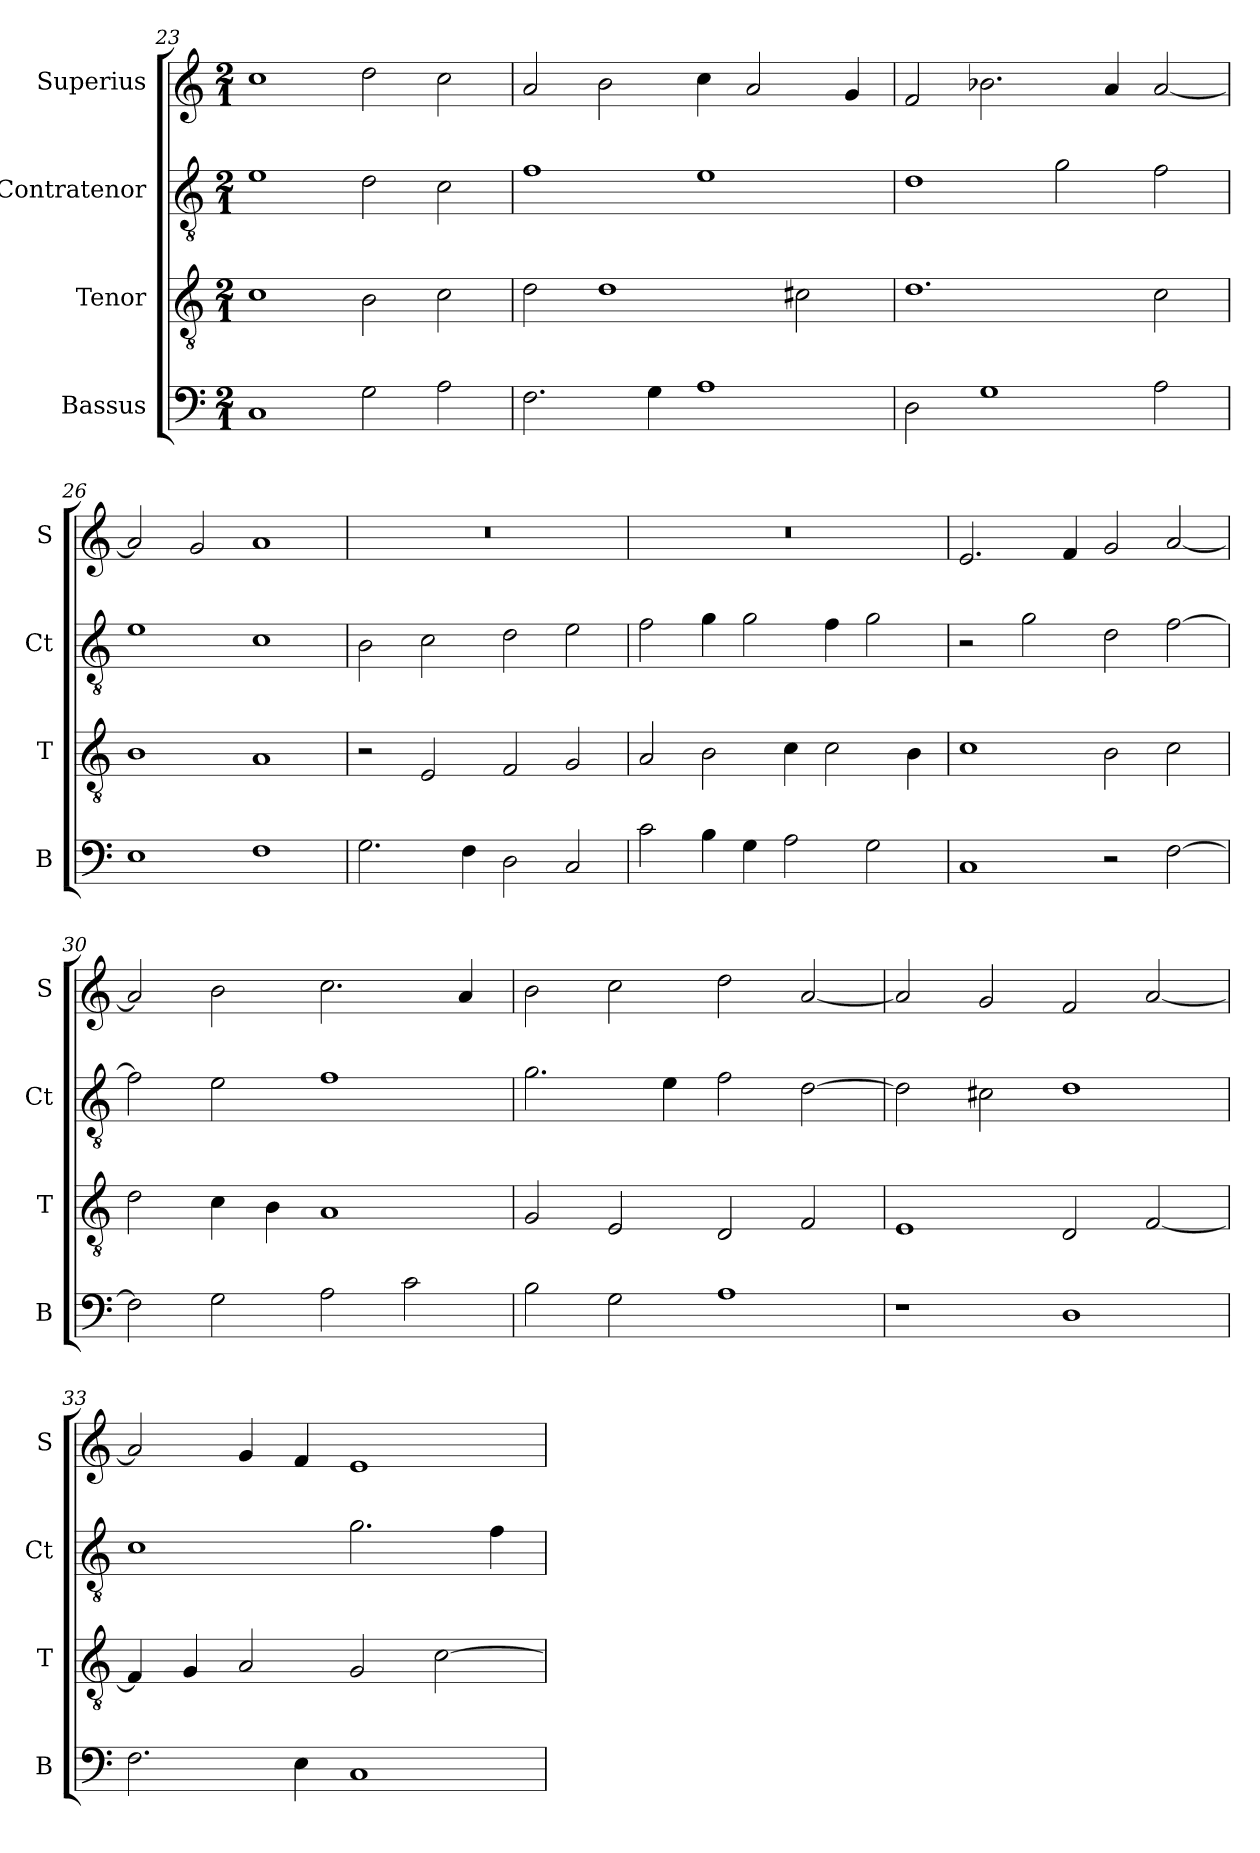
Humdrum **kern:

**kern	**kern	**kern	**kern
*part4	*part3	*part2	*part1
*staff4	*staff3	*staff2	*staff1
*I"Bassus	*I"Tenor	*I"Contratenor	*I"Superius
*I'B	*I'T	*I'Ct	*I'S
*clefF4	*clefGv2	*clefGv2	*clefG2
*k[]	*k[]	*k[]	*k[]
*M2/1	*M2/1	*M2/1	*M2/1
=23	=23	=23	=23
1C	1c	1e	1cc
2G\	2B\	2d\	2dd\
2A\	2c\	2c\	2cc\
=24	=24	=24	=24
2.F\	2d\	1f	2a/
.	1d	.	2b\
4G\	.	.	.
1A	.	1e	4cc\
.	.	.	2a/
.	2c#X\	.	.
.	.	.	4g/
=25	=25	=25	=25
2D\	1.d	1d	2f/
1G	.	.	2.b-X\
.	.	2g\	.
.	.	.	4a/
2A\	2c\	2f\	[2a/
=26	=26	=26	=26
1E	1B	1e	2a/]
.	.	.	2g/
1F	1A	1c	1a
=27	=27	=27	=27
2.G\	2r	2B\	0r
.	2E/	2c\	.
4F\	.	.	.
2D\	2F/	2d\	.
2C/	2G/	2e\	.
=28	=28	=28	=28
2c\	2A/	2f\	0r
4B\	2B\	4g\	.
4G\	.	2g\	.
2A\	4c\	.	.
.	2c\	4f\	.
2G\	.	2g\	.
.	4B\	.	.
=29	=29	=29	=29
1C	1c	2r	2.e/
.	.	2g\	.
.	.	.	4f/
2r	2B\	2d\	2g/
[2F\	2c\	[2f\	[2a/
=30	=30	=30	=30
2F\]	2d\	2f\]	2a/]
2G\	4c\	2e\	2b\
.	4B\	.	.
2A\	1A	1f	2.cc\
2c\	.	.	.
.	.	.	4a/
=31	=31	=31	=31
2B\	2G/	2.g\	2b\
2G\	2E/	.	2cc\
.	.	4e\	.
1A	2D/	2f\	2dd\
.	2F/	[2d\	[2a/
=32	=32	=32	=32
1r	1E	2d\]	2a/]
.	.	2c#X\	2g/
1D	2D/	1d	2f/
.	[2F/	.	[2a/
=33	=33	=33	=33
2.F\	4F/]	1c	2a/]
.	4G/	.	.
.	2A/	.	4g/
4E\	.	.	4f/
1C	2G/	2.g\	1e
.	[2c\	.	.
.	.	4f\	.
=	=	=	=
*-	*-	*-	*-
